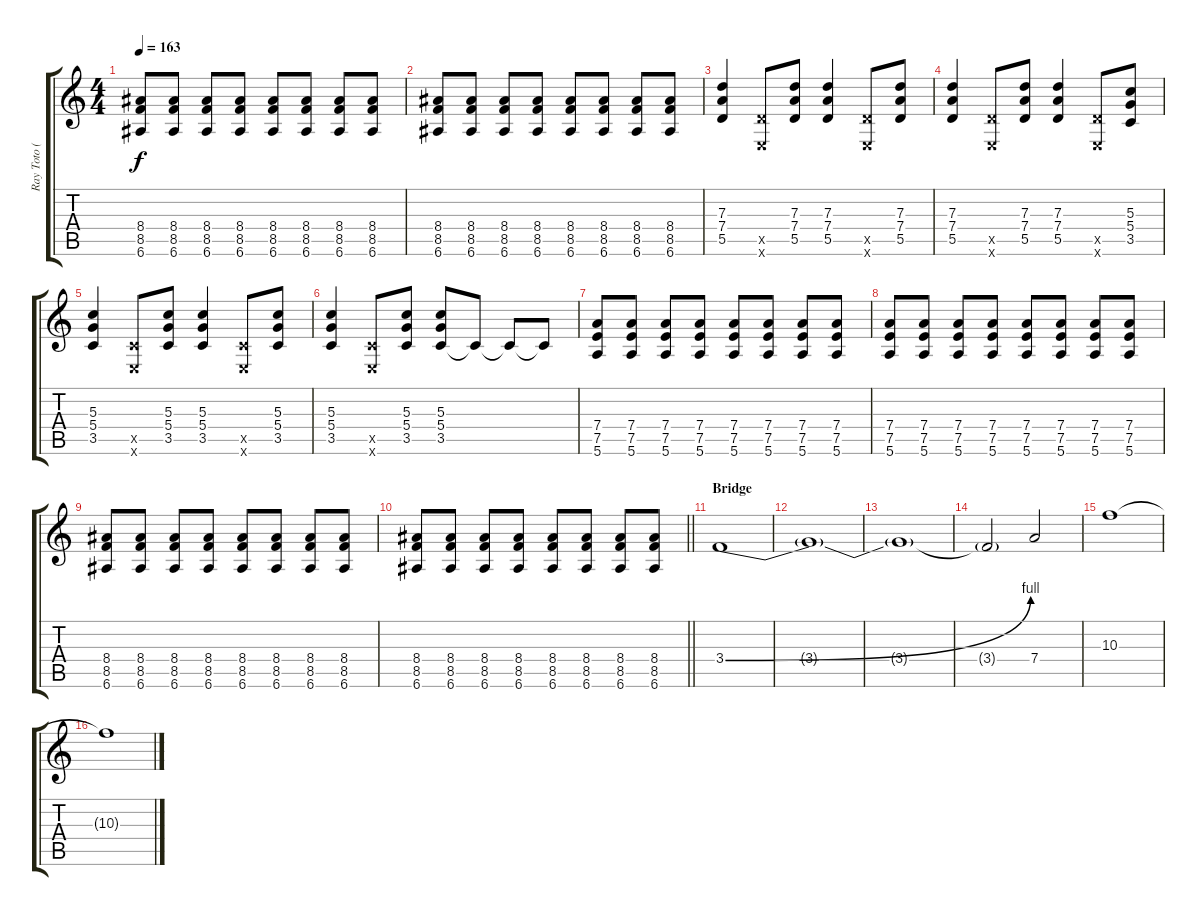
\track ("Ray Toto (Guitar 1)" "Ray Toto (") {instrument distortionguitar}
\staff {score tabs}
\tuning (E4 B3 G3 D3 A2 E2) {hide}
\ts (4 4)
\tempo 163
\clef g2
\ks c
(8.4 8.5 6.6).8{dy f} (8.4 8.5 6.6).8 (8.4 8.5 6.6).8 (8.4 8.5 6.6).8 (8.4 8.5 6.6).8 (8.4 8.5 6.6).8 (8.4 8.5 6.6).8 (8.4 8.5 6.6).8 |
(8.4 8.5 6.6).8 (8.4 8.5 6.6).8 (8.4 8.5 6.6).8 (8.4 8.5 6.6).8 (8.4 8.5 6.6).8 (8.4 8.5 6.6).8 (8.4 8.5 6.6).8 (8.4 8.5 6.6).8 |
(7.3 7.4 5.5).4 (5.5{x} 0.6{x}).8 (7.3 7.4 5.5).8 (7.3 7.4 5.5).4 (5.5{x} 0.6{x}).8 (7.3 7.4 5.5).8 |
(7.3 7.4 5.5).4 (5.5{x} 0.6{x}).8 (7.3 7.4 5.5).8 (7.3 7.4 5.5).4 (5.5{x} 0.6{x}).8 (5.3 5.4 3.5).8 |
(5.3 5.4 3.5).4 (3.5{x} 0.6{x}).8 (5.3 5.4 3.5).8 (5.3 5.4 3.5).4 (3.5{x} 0.6{x}).8 (5.3 5.4 3.5).8 |
(5.3 5.4 3.5).4 (3.5{x} 0.6{x}).8 (5.3 5.4 3.5).8 (5.3 5.4 3.5).8 3.5{t}.8 3.5{t}.8 3.5{t}.8 |
(7.4 7.5 5.6).8 (7.4 7.5 5.6).8 (7.4 7.5 5.6).8 (7.4 7.5 5.6).8 (7.4 7.5 5.6).8 (7.4 7.5 5.6).8 (7.4 7.5 5.6).8 (7.4 7.5 5.6).8 |
(7.4 7.5 5.6).8 (7.4 7.5 5.6).8 (7.4 7.5 5.6).8 (7.4 7.5 5.6).8 (7.4 7.5 5.6).8 (7.4 7.5 5.6).8 (7.4 7.5 5.6).8 (7.4 7.5 5.6).8 |
(8.4 8.5 6.6).8 (8.4 8.5 6.6).8 (8.4 8.5 6.6).8 (8.4 8.5 6.6).8 (8.4 8.5 6.6).8 (8.4 8.5 6.6).8 (8.4 8.5 6.6).8 (8.4 8.5 6.6).8 |
\barLineRight lightlight
(8.4 8.5 6.6).8 (8.4 8.5 6.6).8 (8.4 8.5 6.6).8 (8.4 8.5 6.6).8 (8.4 8.5 6.6).8 (8.4 8.5 6.6).8 (8.4 8.5 6.6).8 (8.4 8.5 6.6).8 |
\section ("" "Bridge")
3.4{be (bend 0 0 60 4)}.1 |
3.4{t}.1 |
3.4{t}.1 |
3.4{t}.2 7.4.2 |
10.3.1 |
10.3{t}.1
